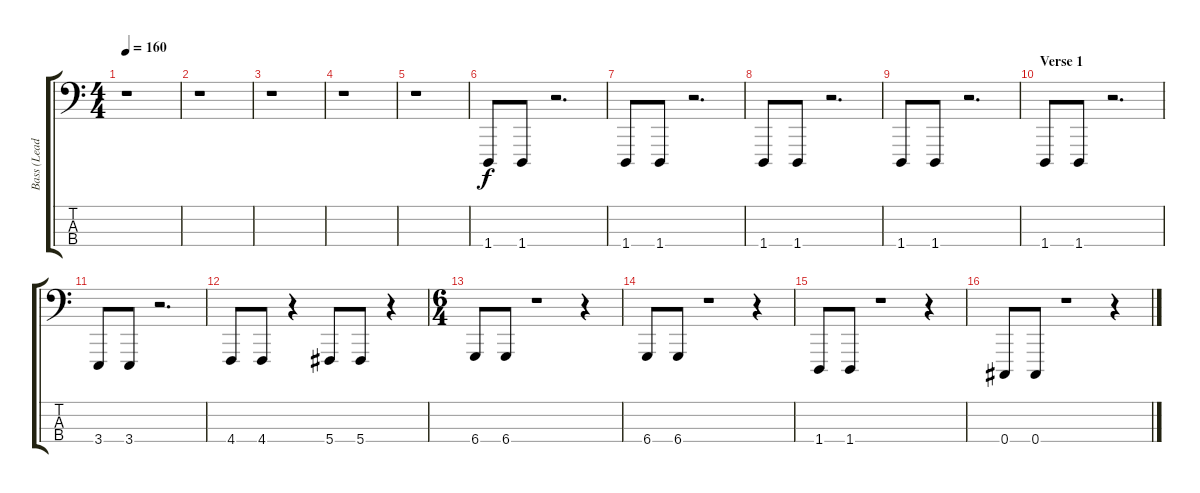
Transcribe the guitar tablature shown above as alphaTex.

\track ("Bass (Lead)" "Bass (Lead") {instrument lead8bassandlead}
\staff {score tabs}
\tuning (G2 D2 A1 Db1) {hide}
\ts (4 4)
\tempo 160
\clef f4
\ks c
r.1{dy f instrument lead8bassandlead} |
r.1 |
r.1 |
r.1 |
r.1 |
1.4.8 1.4.8 r.2{d} |
1.4.8 1.4.8 r.2{d} |
1.4.8 1.4.8 r.2{d} |
1.4.8 1.4.8 r.2{d} |
\section ("" "Verse 1")
1.4.8 1.4.8 r.2{d} |
3.4.8 3.4.8 r.2{d} |
4.4.8 4.4.8 r.4 5.4.8 5.4.8 r.4 |
\ts (6 4)
6.4.8 6.4.8 r.1 r.4 |
6.4.8 6.4.8 r.1 r.4 |
1.4.8 1.4.8 r.1 r.4 |
0.4.8 0.4.8 r.1 r.4
